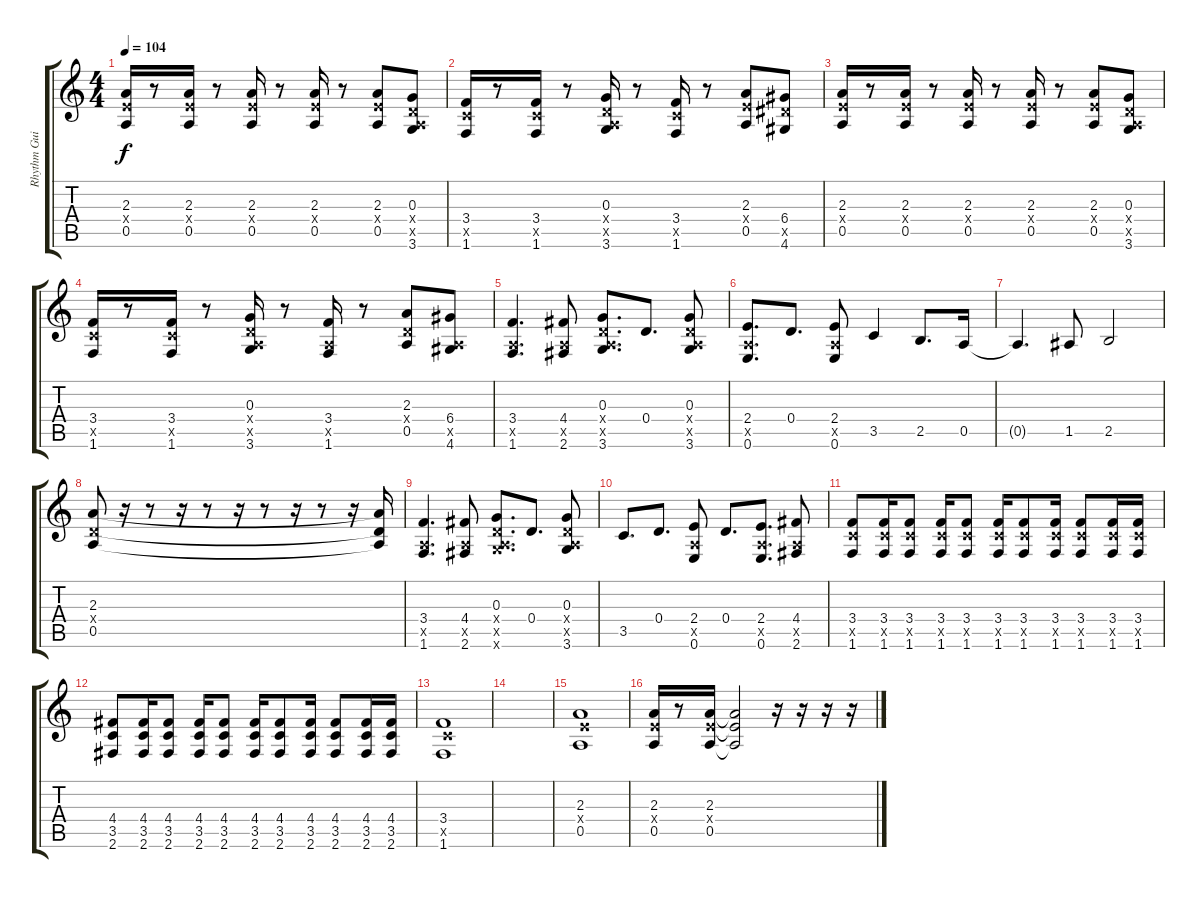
\track ("Rhythm Guitar" "Rhythm Gui") {instrument distortionguitar}
\staff {score tabs}
\tuning (E4 B3 G3 D3 A2 E2) {hide}
\ts (4 4)
\tempo 104
\clef g2
\ks c
(2.3 2.4{x} 0.5).16{dy f} r.8 (2.3 2.4{x} 0.5).16 r.8 (2.3 2.4{x} 0.5).16 r.8 (2.3 2.4{x} 0.5).16 r.8 (2.3 2.4{x} 0.5).8 (0.3 0.4{x} 0.5{x} 3.6).8 |
(3.4 3.5{x} 1.6).16 r.8 (3.4 3.5{x} 1.6).16 r.8 (0.3 0.4{x} 0.5{x} 3.6).16 r.8 (3.4 3.5{x} 1.6).16 r.8 (2.3 2.4{x} 0.5).8 (6.4 6.5{x} 4.6).8 |
(2.3 2.4{x} 0.5).16 r.8 (2.3 2.4{x} 0.5).16 r.8 (2.3 2.4{x} 0.5).16 r.8 (2.3 2.4{x} 0.5).16 r.8 (2.3 2.4{x} 0.5).8 (0.3 0.4{x} 0.5{x} 3.6).8 |
(3.4 3.5{x} 1.6).16 r.8 (3.4 3.5{x} 1.6).16 r.8 (0.3 0.4{x} 0.5{x} 3.6).16 r.8 (3.4 0.5{x} 1.6).16 r.8 (2.3 0.4{x} 0.5).8 (6.4 0.5{x} 4.6).8 |
(3.4 0.5{x} 1.6).4{d} (4.4 0.5{x} 2.6).8 (0.3 0.4{x} 0.5{x} 3.6).8{d} 0.4.8{d} (0.3 0.4{x} 0.5{x} 3.6).8 |
(2.4 0.5{x} 0.6).8{d} 0.4.8{d} (2.4 0.5{x} 0.6).8 3.5.4 2.5.8{d} 0.5.16 |
0.5{t}.4{d} 1.5.8 2.5.2 |
(2.3 0.4{x} 0.5).8 r.16 r.8 r.16 r.8 r.16 r.8 r.16 r.8 r.16 (2.3{t} 0.4{t} 0.5{t}).16 |
(3.4 0.5{x} 1.6).4{d} (4.4 0.5{x} 2.6).8 (0.3 0.4{x} 0.5{x} 3.6{x}).8{d} 0.4.8{d} (0.3 0.4{x} 0.5{x} 3.6).8 |
3.5.8{d} 0.4.8{d} (2.4 0.5{x} 0.6).8 0.4.8{d} (2.4 0.5{x} 0.6).8{d} (4.4 0.5{x} 2.6).8 |
(3.4 3.5{x} 1.6).8 (3.4 3.5{x} 1.6).16 (3.4 3.5{x} 1.6).8 (3.4 3.5{x} 1.6).16 (3.4 3.5{x} 1.6).8 (3.4 3.5{x} 1.6).16 (3.4 3.5{x} 1.6).8 (3.4 3.5{x} 1.6).16 (3.4 3.5{x} 1.6).8 (3.4 3.5{x} 1.6).16 (3.4 3.5{x} 1.6).16 |
(4.4 3.5 2.6).8 (4.4 3.5 2.6).16 (4.4 3.5 2.6).8 (4.4 3.5 2.6).16 (4.4 3.5 2.6).8 (4.4 3.5 2.6).16 (4.4 3.5 2.6).8 (4.4 3.5 2.6).16 (4.4 3.5 2.6).8 (4.4 3.5 2.6).16 (4.4 3.5 2.6).16 |
(3.4 3.5{x} 1.6).1 |
|
(2.3 2.4{x} 0.5).1 |
(2.3 2.4{x} 0.5).16 r.8 (2.3 2.4{x} 0.5).16 (2.3{t} 2.4{t} 0.5{t}).2 r.16 r.16 r.16 r.16
